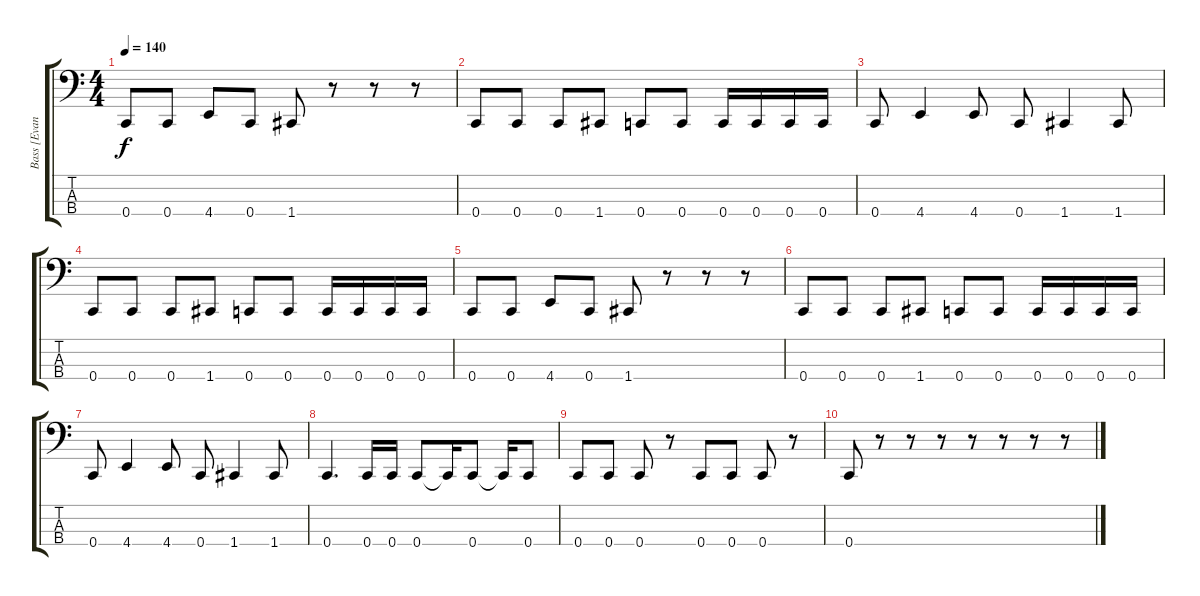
\track ("Bass [Evan Krejci]" "Bass [Evan") {instrument electricbasspick}
\staff {score tabs}
\tuning (F2 C2 G1 C1) {hide}
\ts (4 4)
\tempo 140
\clef f4
\ks c
0.4.8{dy f} 0.4.8 4.4.8 0.4.8 1.4.8 r.8 r.8 r.8 |
0.4.8 0.4.8 0.4.8 1.4.8 0.4.8 0.4.8 0.4.16 0.4.16 0.4.16 0.4.16 |
0.4.8 4.4.4 4.4.8 0.4.8 1.4.4 1.4.8 |
0.4.8 0.4.8 0.4.8 1.4.8 0.4.8 0.4.8 0.4.16 0.4.16 0.4.16 0.4.16 |
0.4.8 0.4.8 4.4.8 0.4.8 1.4.8 r.8 r.8 r.8 |
0.4.8 0.4.8 0.4.8 1.4.8 0.4.8 0.4.8 0.4.16 0.4.16 0.4.16 0.4.16 |
0.4.8 4.4.4 4.4.8 0.4.8 1.4.4 1.4.8 |
0.4.4{d} 0.4.16 0.4.16 0.4.8 0.4{t}.16 0.4.8 0.4{t}.16 0.4.8 |
0.4.8 0.4.8 0.4.8 r.8 0.4.8 0.4.8 0.4.8 r.8 |
0.4.8 r.8 r.8 r.8 r.8 r.8 r.8 r.8
